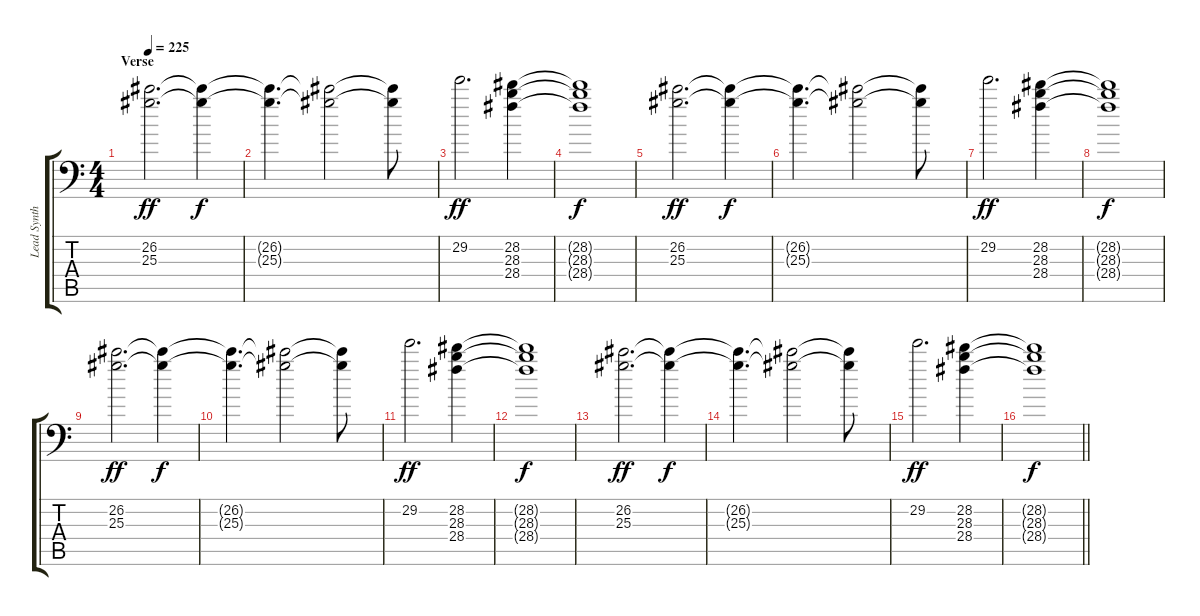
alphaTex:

\track ("Lead Synth" "Lead Synth") {instrument lead2sawtooth}
\staff {score tabs}
\tuning (B8 B3 G3 D3 A2 C-1) {hide}
\ts (4 4)
\section ("" "Verse")
\tempo 225
\clef f4
\ks c
(26.2 25.3).2{d dy ff} (26.2{t} 25.3{t}).4{dy f} |
(26.2{t} 25.3{t}).4{d} (26.2{t} 25.3{t}).2 (26.2{t} 25.3{t}).8 |
29.2.2{d dy ff} (28.2 28.3 28.4).4 |
(28.2{t} 28.3{t} 28.4{t}).1{dy f} |
(26.2 25.3).2{d dy ff} (26.2{t} 25.3{t}).4{dy f} |
(26.2{t} 25.3{t}).4{d} (26.2{t} 25.3{t}).2 (26.2{t} 25.3{t}).8 |
29.2.2{d dy ff} (28.2 28.3 28.4).4 |
(28.2{t} 28.3{t} 28.4{t}).1{dy f} |
(26.2 25.3).2{d dy ff} (26.2{t} 25.3{t}).4{dy f} |
(26.2{t} 25.3{t}).4{d} (26.2{t} 25.3{t}).2 (26.2{t} 25.3{t}).8 |
29.2.2{d dy ff} (28.2 28.3 28.4).4 |
(28.2{t} 28.3{t} 28.4{t}).1{dy f} |
(26.2 25.3).2{d dy ff} (26.2{t} 25.3{t}).4{dy f} |
(26.2{t} 25.3{t}).4{d} (26.2{t} 25.3{t}).2 (26.2{t} 25.3{t}).8 |
29.2.2{d dy ff} (28.2 28.3 28.4).4 |
\barLineRight lightlight
(28.2{t} 28.3{t} 28.4{t}).1{dy f}
